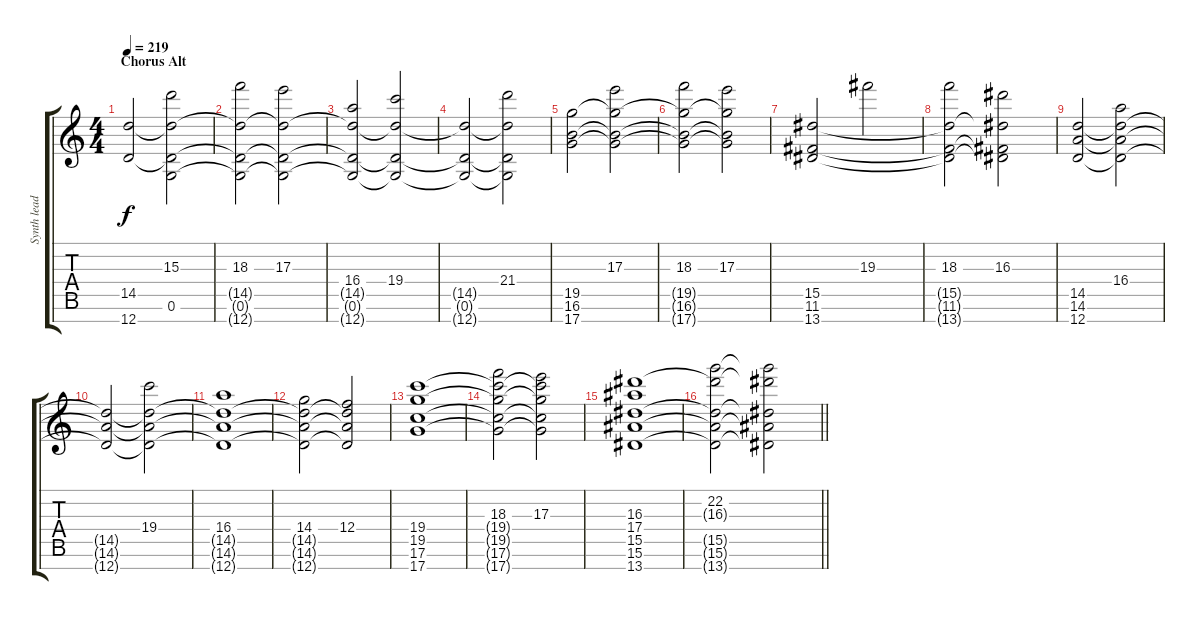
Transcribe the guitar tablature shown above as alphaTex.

\track ("Synth lead" "Synth lead") {instrument lead1square}
\staff {score tabs}
\tuning (D7 A4 B4 F4 C4 G3 D3) {hide}
\ts (4 4)
\section ("" "Chorus Alt")
\tempo 219
\clef g2
\ks c
(14.5 12.7).2{dy f} (15.3 14.5{t} 0.6 12.7{t}).2 |
(18.3 14.5{t} 0.6{t} 12.7{t}).2 (17.3 14.5{t} 0.6{t} 12.7{t}).2 |
(16.4 14.5{t} 0.6{t} 12.7{t}).2 (19.4 14.5{t} 0.6{t} 12.7{t}).2 |
(14.5{t} 0.6{t} 12.7{t}).2 (21.4 14.5{t} 0.6{t} 12.7{t}).2 |
(19.5 16.6 17.7).2 (17.3 19.5{t} 16.6{t} 17.7{t}).2 |
(18.3 19.5{t} 16.6{t} 17.7{t}).2 (17.3 19.5{t} 16.6{t} 17.7{t}).2 |
(15.5 11.6 13.7).2 19.3.2 |
(18.3 15.5{t} 11.6{t} 13.7{t}).2 (16.3 15.5{t} 11.6{t} 13.7{t}).2 |
(14.5 14.6 12.7).2 (16.4 14.5{t} 14.6{t} 12.7{t}).2 |
(14.5{t} 14.6{t} 12.7{t}).2 (19.4 14.5{t} 14.6{t} 12.7{t}).2 |
(16.4 14.5{t} 14.6{t} 12.7{t}).1 |
(14.4 14.5{t} 14.6{t} 12.7{t}).2 (12.4 14.5{t} 14.6{t} 12.7{t}).2 |
(19.4 19.5 17.6 17.7).1 |
(18.3 19.4{t} 19.5{t} 17.6{t} 17.7{t}).2 (17.3 19.4{t} 19.5{t} 17.6{t} 17.7{t}).2 |
(16.3 17.4 15.5 15.6 13.7).1 |
\barLineRight lightlight
(22.2 16.3{t} 15.5{t} 15.6{t} 13.7{t}).2 (22.2{t} 16.3{t} 15.5{t} 15.6{t} 13.7{t}).2
